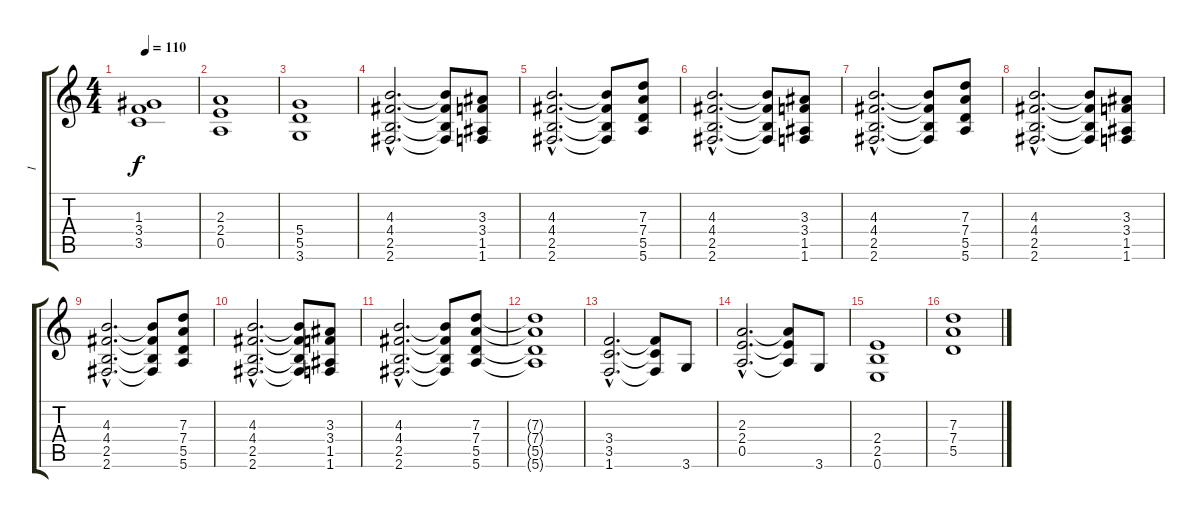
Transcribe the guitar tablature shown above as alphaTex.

\track ("I" "I") {instrument distortionguitar}
\staff {score tabs}
\tuning (E4 B3 G3 D3 A2 E2) {hide}
\ts (4 4)
\tempo 110
\clef g2
\ks c
(1.3 3.4 3.5).1{dy f} |
(2.3 2.4 0.5).1 |
(5.4 5.5 3.6).1 |
(4.3{hac} 4.4{hac} 2.5{hac} 2.6{hac}).2{d} (4.3{t} 4.4{t} 2.5{t} 2.6{t}).8 (3.3 3.4 1.5 1.6).8 |
(4.3{hac} 4.4{hac} 2.5{hac} 2.6{hac}).2{d} (4.3{t} 4.4{t} 2.5{t} 2.6{t}).8 (7.3 7.4 5.5 5.6).8 |
(4.3{hac} 4.4{hac} 2.5{hac} 2.6{hac}).2{d} (4.3{t} 4.4{t} 2.5{t} 2.6{t}).8 (3.3 3.4 1.5 1.6).8 |
(4.3{hac} 4.4{hac} 2.5{hac} 2.6{hac}).2{d} (4.3{t} 4.4{t} 2.5{t} 2.6{t}).8 (7.3 7.4 5.5 5.6).8 |
(4.3{hac} 4.4{hac} 2.5{hac} 2.6{hac}).2{d} (4.3{t} 4.4{t} 2.5{t} 2.6{t}).8 (3.3 3.4 1.5 1.6).8 |
(4.3{hac} 4.4{hac} 2.5{hac} 2.6{hac}).2{d} (4.3{t} 4.4{t} 2.5{t} 2.6{t}).8 (7.3 7.4 5.5 5.6).8 |
(4.3{hac} 4.4{hac} 2.5{hac} 2.6{hac}).2{d} (4.3{t} 4.4{t} 2.5{t} 2.6{t}).8 (3.3 3.4 1.5 1.6).8 |
(4.3{hac} 4.4{hac} 2.5{hac} 2.6{hac}).2{d} (4.3{t} 4.4{t} 2.5{t} 2.6{t}).8 (7.3 7.4 5.5 5.6).8 |
(7.3{t} 7.4{t} 5.5{t} 5.6{t}).1 |
(3.4{hac} 3.5{hac} 1.6{hac}).2{d} (3.4{t} 3.5{t} 1.6{t}).8 3.6.8 |
(2.3{hac} 2.4{hac} 0.5{hac}).2{d} (2.3{t} 2.4{t} 0.5{t}).8 3.6.8 |
(2.4 2.5 0.6).1 |
(7.3 7.4 5.5).1
